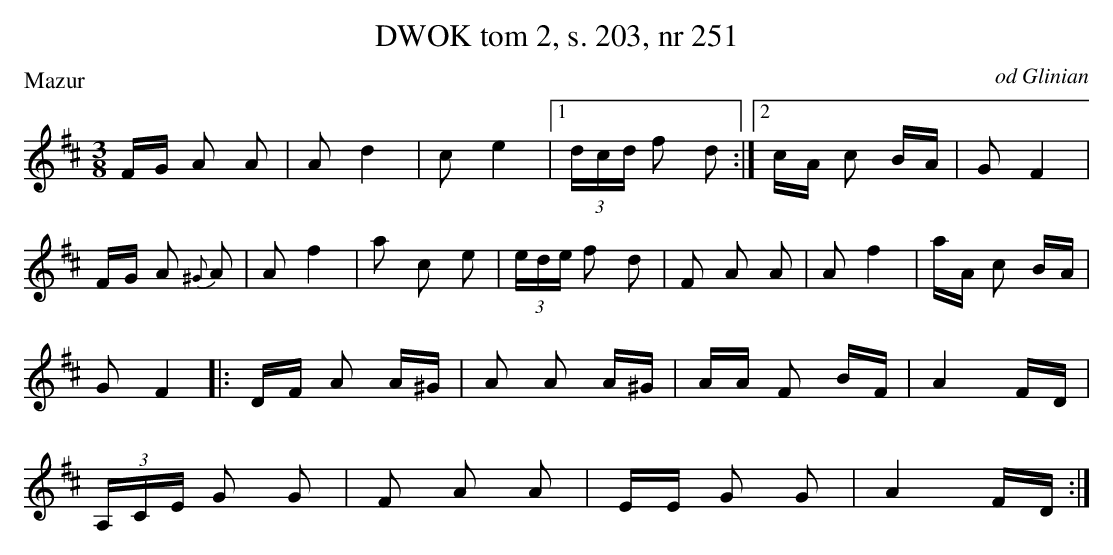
X:1
T:DWOK tom 2, s. 203, nr 251
O:od Glinian
P: Mazur
L:1/16
M:3/8
K:D
FG A2 A2|A2 d4|c2 e4| [1 (3dcd f2 d2:| [2cA c2 BA| G2 F4|
FG A2 {^G }A2|A2 f4|a2 c2 e2| (3ede f2 d2| F2 A2 A2|A2 f4|aA c2 BA|
G2 F4|:DF A2 A^G| A2 A2 A^G|AA F2 BF|A4 FD|
(3A,CE G2 G2| F2 A2 A2| EE G2 G2|A4 FD:|
